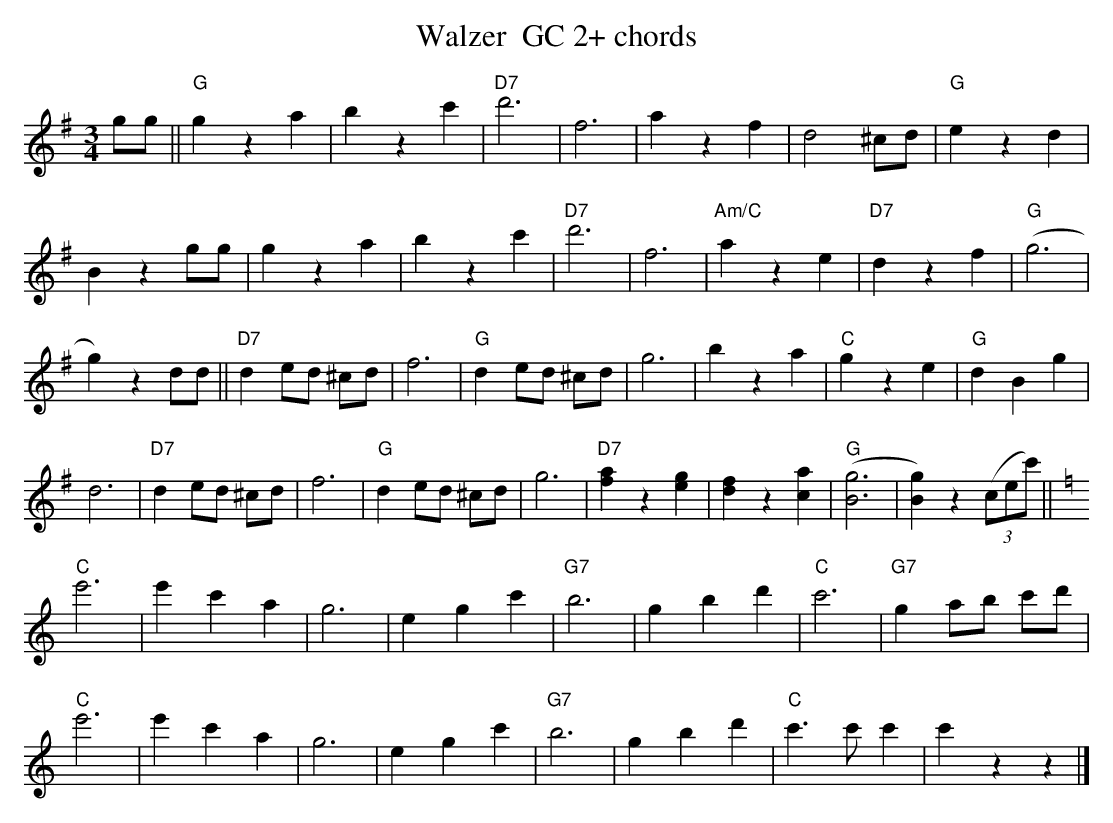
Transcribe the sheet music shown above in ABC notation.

X:1
T:Walzer  GC 2+ chords
M:3/4
L:1/4
K:Gmaj%%MIDI gchordon
g/2g/2 || "G"gza | bzc' | "D7"d'3 | f3 | azf | d2^c/2d/2 | "G"ezd |
Bzg/2g/2 | gza | bzc' | "D7"d'3 | f3 | "Am/C"aze | "D7"dzf | "G"(g3 |
g)zd/2d/2 || "D7"d e/2d/2 ^c/2d/2 | f3 | "G"d e/2d/2 ^c/2d/2 | g3 | bza | "C"gze | "G"dBg |
d3 | "D7"d e/2d/2 ^c/2d/2 | f3 | "G"d e/2d/2 ^c/2d/2 | g3 | "D7"[fa]z[eg] | [df]z[ca] | "G"([B3g3] | [Bg])z ((3c/2e/2c'/2) || [K:Cmaj]
"C"e'3 | e'c'a | g3 | egc' | "G7"b3 | gbd' | "C"c'3 | "G7"g a/2b/2 c'/2d'/2 |
"C"e'3 | e'c'a | g3 | egc' | "G7"b3 | gbd' | "C"c'>c'c' | c'zz |]
